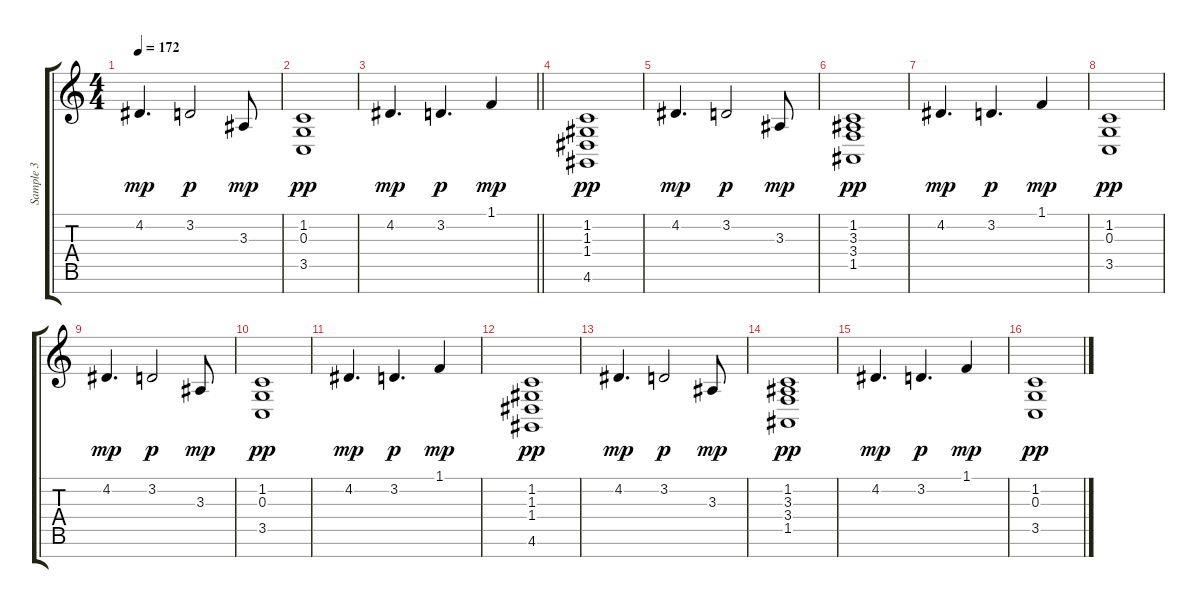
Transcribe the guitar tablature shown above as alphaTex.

\track ("Sample 3" "Sample 3") {instrument stringensemble1}
\staff {score tabs}
\tuning (E4 B3 G3 D3 A2 E2 B1) {hide}
\ts (4 4)
\tempo 172
\clef g2
\ks c
4.2.4{d dy mp} 3.2.2{dy p} 3.3.8{dy mp} |
(1.2 0.3 3.5).1{dy pp} |
\barLineRight lightlight
4.2.4{d dy mp} 3.2.4{d dy p} 1.1.4{dy mp} |
\section ("" " ")
(1.2 1.3 1.4 4.6).1{dy pp} |
4.2.4{d dy mp} 3.2.2{dy p} 3.3.8{dy mp} |
(1.2 3.3 3.4 1.5).1{dy pp} |
4.2.4{d dy mp} 3.2.4{d dy p} 1.1.4{dy mp} |
(1.2 0.3 3.5).1{dy pp} |
4.2.4{d dy mp} 3.2.2{dy p} 3.3.8{dy mp} |
(1.2 0.3 3.5).1{dy pp} |
4.2.4{d dy mp} 3.2.4{d dy p} 1.1.4{dy mp} |
(1.2 1.3 1.4 4.6).1{dy pp} |
4.2.4{d dy mp} 3.2.2{dy p} 3.3.8{dy mp} |
(1.2 3.3 3.4 1.5).1{dy pp} |
4.2.4{d dy mp} 3.2.4{d dy p} 1.1.4{dy mp} |
(1.2 0.3 3.5).1{dy pp}
